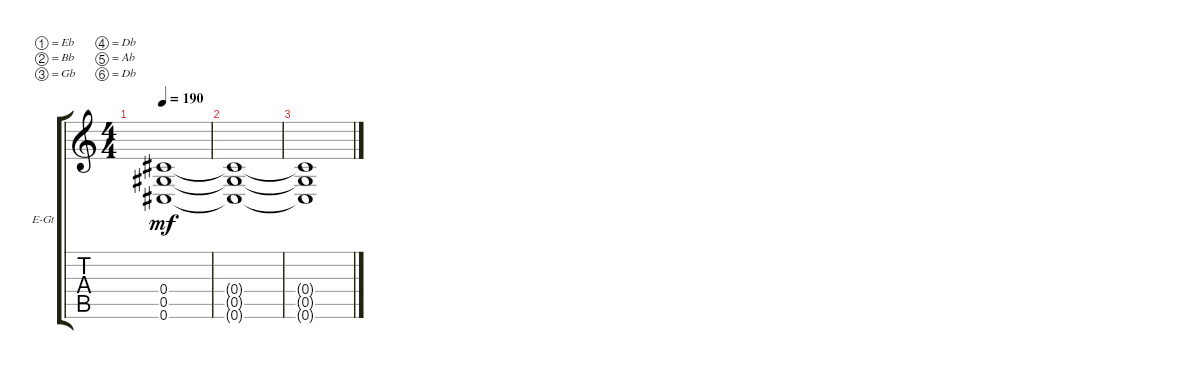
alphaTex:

\defaultSystemsLayout 4
\bracketExtendMode groupsimilarinstruments
\firstSystemTrackNameOrientation horizontal
\otherSystemsTrackNameOrientation horizontal
\track ("Electric Guitar" "E-Gt") {instrument distortionguitar}
\staff {score tabs}
\tuning (Eb4 Bb3 Gb3 Db3 Ab2 Db2)
\ts (4 4)
\tempo 190
\clef g2
\ks c
(0.4{t} 0.5{t} 0.6{t}).1{dy mf} |
(0.6{t} 0.5{t} 0.4{t}).1 |
(0.4{t} 0.5{t} 0.6{t}).1
